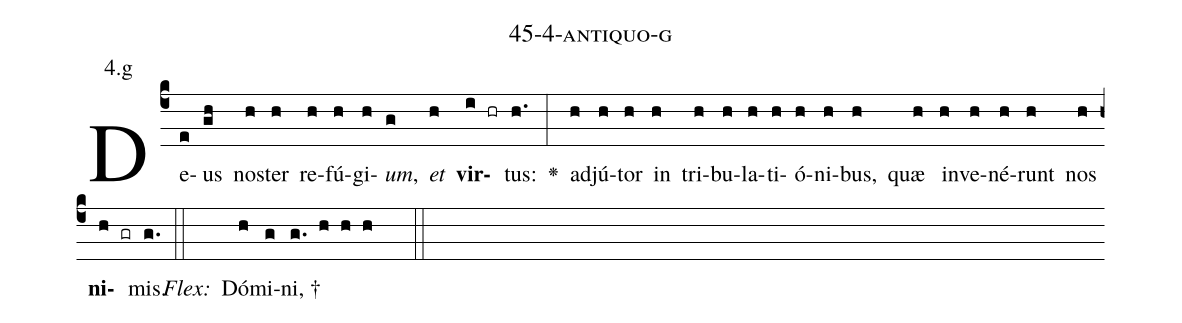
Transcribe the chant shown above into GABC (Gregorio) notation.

name: 45-4-antiquo-g;
annotation: 4.g;
%%
(c4)De(e)us(gh) nos(h)ter(h) re(h)fú(h)gi(h)<i>um</i>,(g) <i>et</i>(h) <b>vir</b>(i hr)tus:(h.) <v>\greheightstar</v>(:) ad(h)jú(h)tor(h) in(h) tri(h)bu(h)la(h)ti(h)ó(h)ni(h)bus,(h) quæ(h) in(h)ve(h)né(h)runt(h) nos(h) <b>ni</b>(h gr)mis.(g.) (::)
<i>Flex:</i>()  Dó(h)mi(g)ni, †(g. h h h  ::)

%E(h) u(h) o(h) u(h) a(h) e.(g.) (::)
